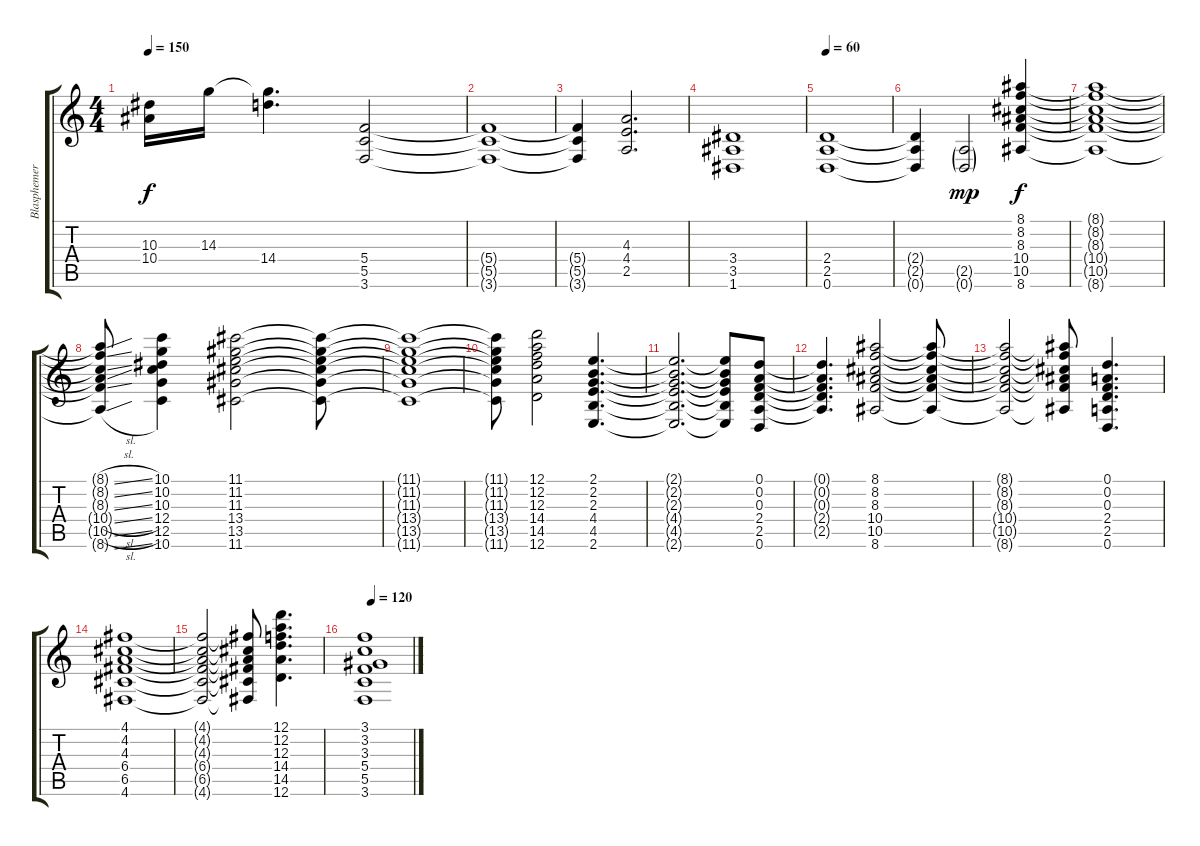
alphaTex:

\track ("Blasphemer" "Blasphemer") {instrument distortionguitar}
\staff {score tabs}
\tuning (D4 A3 F3 C3 G2 D2) {hide}
\ts (4 4)
\tempo 150
\clef g2
\ks c
(10.3{t} 10.4{t}).16{dy f} 14.3.16 (14.3{t} 14.4).4{d} (5.4 5.5 3.6).2 |
(5.4{t} 5.5{t} 3.6{t}).1 |
(5.4{t} 5.5{t} 3.6{t}).4 (4.3 4.4 2.5).2{d} |
(3.4 3.5 1.6).1 |
\tempo 60
(2.4 2.5 0.6).1 |
(2.4{t} 2.5{t} 0.6{t}).4 (2.5{g} 0.6{g}).2{dy mp} (8.1 8.2 8.3 10.4 10.5 8.6).4{dy f} |
(8.1{t} 8.2{t} 8.3{t} 10.4{t} 10.5{t} 8.6{t}).1 |
(8.1{sl t} 8.2{sl t} 8.3{sl t} 10.4{sl t} 10.5{sl t} 8.6{sl t}).8 (10.1 10.2 10.3 12.4 12.5 10.6).4 (11.1 11.2 11.3 13.4 13.5 11.6).2 (11.1{t} 11.2{t} 11.3{t} 13.4{t} 13.5{t} 11.6{t}).8 |
(11.1{t} 11.2{t} 11.3{t} 13.4{t} 13.5{t} 11.6{t}).1 |
(11.1{t} 11.2{t} 11.3{t} 13.4{t} 13.5{t} 11.6{t}).8 (12.1 12.2 12.3 14.4 14.5 12.6).2 (2.1 2.2 2.3 4.4 4.5 2.6).4{d} |
(2.1{t} 2.2{t} 2.3{t} 4.4{t} 4.5{t} 2.6{t}).2{d} (2.1{t} 2.2{t} 2.3{t} 4.4{t} 4.5{t} 2.6{t}).8 (0.1 0.2 0.3 2.4 2.5 0.6).8 |
(0.1{t} 0.2{t} 0.3{t} 2.4{t} 2.5{t}).4{d} (8.1 8.2 8.3 10.4 10.5 8.6).2 (8.1{t} 8.2{t} 8.3{t} 10.4{t} 10.5{t} 8.6{t}).8 |
(8.1{t} 8.2{t} 8.3{t} 10.4{t} 10.5{t} 8.6{t}).2 (8.1{t} 8.2{t} 8.3{t} 10.4{t} 10.5{t} 8.6{t}).8 (0.1 0.2 0.3 2.4 2.5 0.6).4{d} |
(4.1 4.2 4.3 6.4 6.5 4.6).1 |
(4.1{t} 4.2{t} 4.3{t} 6.4{t} 6.5{t} 4.6{t}).2 (4.1{t} 4.2{t} 4.3{t} 6.4{t} 6.5{t} 4.6{t}).8 (12.1 12.2 12.3 14.4 14.5 12.6).4{d} |
\tempo 120
(3.1 3.2 3.3 5.4 5.5 3.6).1
